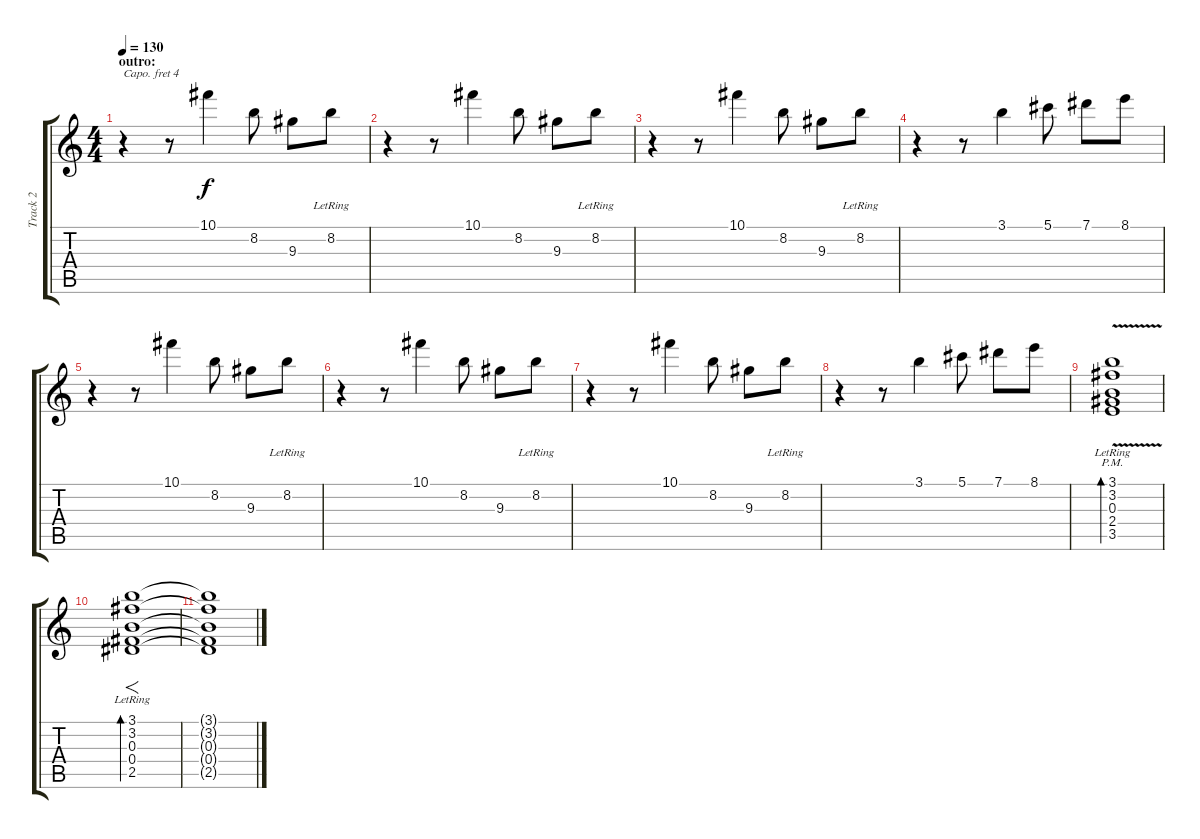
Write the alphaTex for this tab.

\track ("Track 2" "Track 2") {instrument acousticguitarsteel}
\staff {score tabs}
\capo 4
\tuning (E4 B3 G3 D3 A2 E2) {hide}
\ts (4 4)
\section ("" "outro:")
\tempo 130
\clef g2
\ks c
r.4{dy f} r.8 10.1.4 8.2.8 9.3.8 8.2{lr}.8 |
r.4 r.8 10.1.4 8.2.8 9.3.8 8.2{lr}.8 |
r.4 r.8 10.1.4 8.2.8 9.3.8 8.2{lr}.8 |
r.4 r.8 3.1.4 5.1.8 7.1.8 8.1.8 |
r.4 r.8 10.1.4 8.2.8 9.3.8 8.2{lr}.8 |
r.4 r.8 10.1.4 8.2.8 9.3.8 8.2{lr}.8 |
r.4 r.8 10.1.4 8.2.8 9.3.8 8.2{lr}.8 |
r.4 r.8 3.1.4 5.1.8 7.1.8 8.1.8 |
(3.1{pm lr} 3.2{lr} 0.3{v lr} 2.4{lr} 3.5{lr}).1{bd 480} |
(3.1{lr} 3.2{lr} 0.3{lr} 0.4{lr} 2.5{lr}).1{f bd 480} |
(3.1{t} 3.2{t} 0.3{t} 0.4{t} 2.5{t}).1
